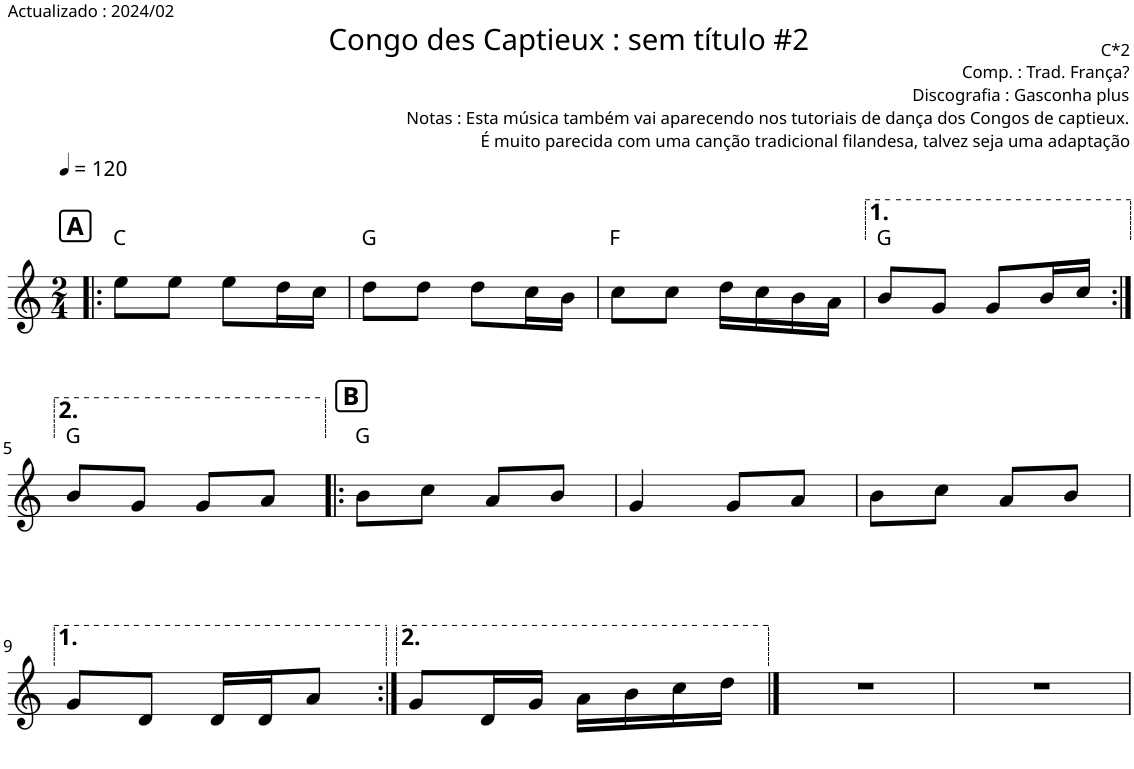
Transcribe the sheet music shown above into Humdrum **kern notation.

**kern	**harte
*part1	*part1
*staff1	*
*I"Piano	*
*I'Pno.	*
*clefG2	*
*k[]	*
*M2/4	*
*MM120	*
!!LO:REH:place=s1:a:B:cj:fs=12:t=A
=1!|:	=1!|:
8ee\L	C:maj
8ee\J	.
8ee\L	.
16dd\L	.
16cc\JJ	.
=2	=2
8dd\L	G:maj
8dd\J	.
8dd\L	.
16cc\L	.
16b\JJ	.
=3	=3
8cc\L	F:maj
8cc\J	.
16dd\LL	.
16cc\	.
16b\	.
16a\JJ	.
=4	=4
8b/L	G:maj
8g/J	.
8g/L	.
16b/L	.
16cc/JJ	.
!!LO:LB:g=z
=5:|!	=5:|!
8b/L	G:maj
8g/J	.
8g/L	.
8a/J	.
!!LO:REH:place=s1:a:B:cj:fs=12:t=B
=6!|:	=6!|:
8b\L	G:maj
8cc\J	.
8a/L	.
8b/J	.
=7	=7
4g/	.
8g/L	.
8a/J	.
=8	=8
8b\L	.
8cc\J	.
8a/L	.
8b/J	.
!!LO:LB:g=z
=9	=9
8g/L	.
8d/J	.
16d/LL	.
16d/J	.
8a/J	.
=10:|!	=10:|!
8g/L	.
16d/L	.
16g/JJ	.
16a\LL	.
16b\	.
16cc\	.
16dd\JJ	.
==11	==11
2r	.
=12	=12
2r	.
=	=
*-	*-
